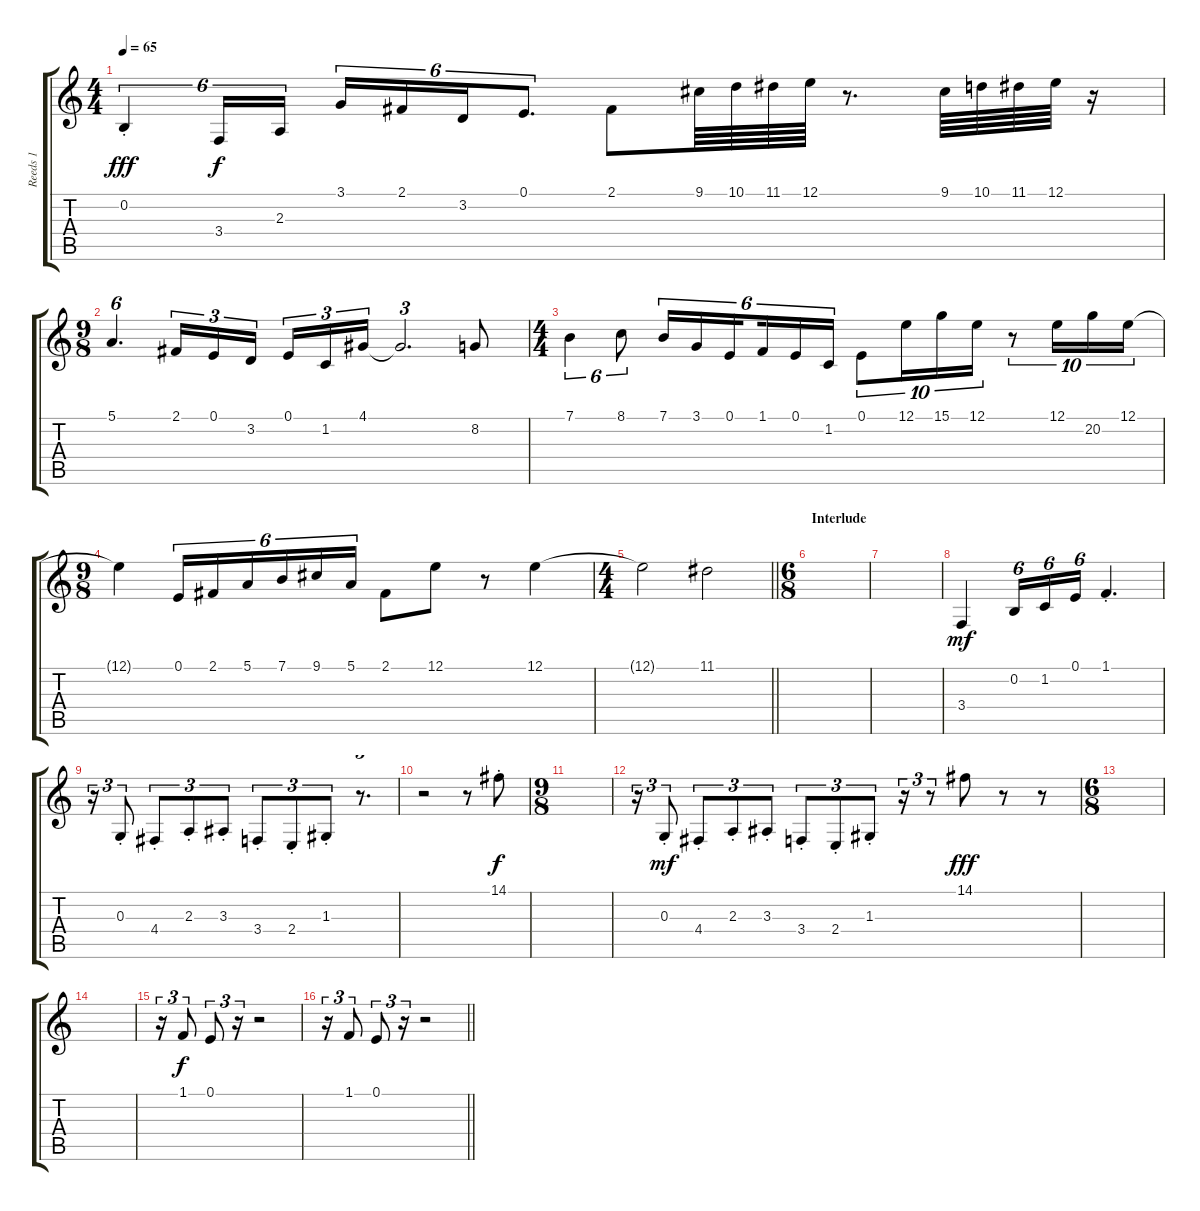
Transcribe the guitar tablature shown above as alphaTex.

\track ("Reeds 1" "Reeds 1") {instrument clarinet}
\staff {score tabs}
\tuning (E4 B3 G3 D3 A2 E2) {hide}
\ts (4 4)
\tempo 65
\clef g2
\ks c
0.2{st}.4{tu (6 4) dy fff} 3.4.16{tu (6 4) dy f} 2.3.16{tu (6 4)} 3.1.16{tu (6 4)} 2.1.16{tu (6 4)} 3.2.16{tu (6 4)} 0.1.8{d tu (6 4)} 2.1.8 9.1.64 10.1.64 11.1.64 12.1.64 r.8{d} 9.1.64 10.1.64 11.1.64 12.1.64 r.16 |
\ts (9 8)
5.1.4{d tu (6 4)} 2.1.16{tu (3 2)} 0.1.16{tu (3 2)} 3.2.16{tu (3 2)} 0.1.16{tu (3 2)} 1.2.16{tu (3 2)} 4.1.16{tu (3 2)} 4.1{t}.2{d tu (3 2)} 8.2.8 |
\ts (4 4)
7.1.4{tu (6 4)} 8.1.8{tu (6 4)} 7.1.16{tu (6 4)} 3.1.16{tu (6 4)} 0.1.16{tu (6 4) beam splitsecondary} 1.1.16{tu (6 4)} 0.1.16{tu (6 4)} 1.2.16{tu (6 4)} 0.1.8{tu (10 8)} 12.1.16{tu (10 8)} 15.1.16{tu (10 8)} 12.1.16{tu (10 8)} r.8{tu (10 8)} 12.1.16{tu (10 8)} 20.2.16{tu (10 8)} 12.1.16{tu (10 8)} |
\ts (9 8)
12.1{t}.4 0.1.16{tu (6 4)} 2.1.16{tu (6 4)} 5.1.16{tu (6 4)} 7.1.16{tu (6 4)} 9.1.16{tu (6 4)} 5.1.16{tu (6 4)} 2.1.8 12.1.8 r.8 12.1.4 |
\ts (4 4)
\barLineRight lightlight
12.1{t}.2 11.1.2 |
\ts (6 8)
\section ("" "Interlude")
|
|
3.4.4{dy mf} 0.2.16{tu (6 4)} 1.2.16{tu (6 4)} 0.1.16{tu (6 4)} 1.1{st}.4{d} |
r.16{tu (3 2)} 0.3{st}.8{tu (3 2)} 4.4{st}.8{tu (3 2)} 2.3{st}.8{tu (3 2)} 3.3{st}.8{tu (3 2)} 3.4{st}.8{tu (3 2)} 2.4{st}.8{tu (3 2)} 1.3{st}.8{tu (3 2)} r.8{d tu (3 2)} |
r.2 r.8 14.1{st}.8{dy f} |
\ts (9 8)
|
r.16{tu (3 2)} 0.3{st}.8{tu (3 2) dy mf} 4.4{st}.8{tu (3 2)} 2.3{st}.8{tu (3 2)} 3.3{st}.8{tu (3 2)} 3.4{st}.8{tu (3 2)} 2.4{st}.8{tu (3 2)} 1.3{st}.8{tu (3 2)} r.16{tu (3 2)} r.8{tu (3 2)} 14.1.8{dy fff} r.8 r.8 |
\ts (6 8)
|
|
r.16{tu (3 2)} 1.1.8{tu (3 2) dy f} 0.1.8{tu (3 2)} r.16{tu (3 2)} r.2 |
\barLineRight lightlight
r.16{tu (3 2)} 1.1.8{tu (3 2)} 0.1.8{tu (3 2)} r.16{tu (3 2)} r.2
